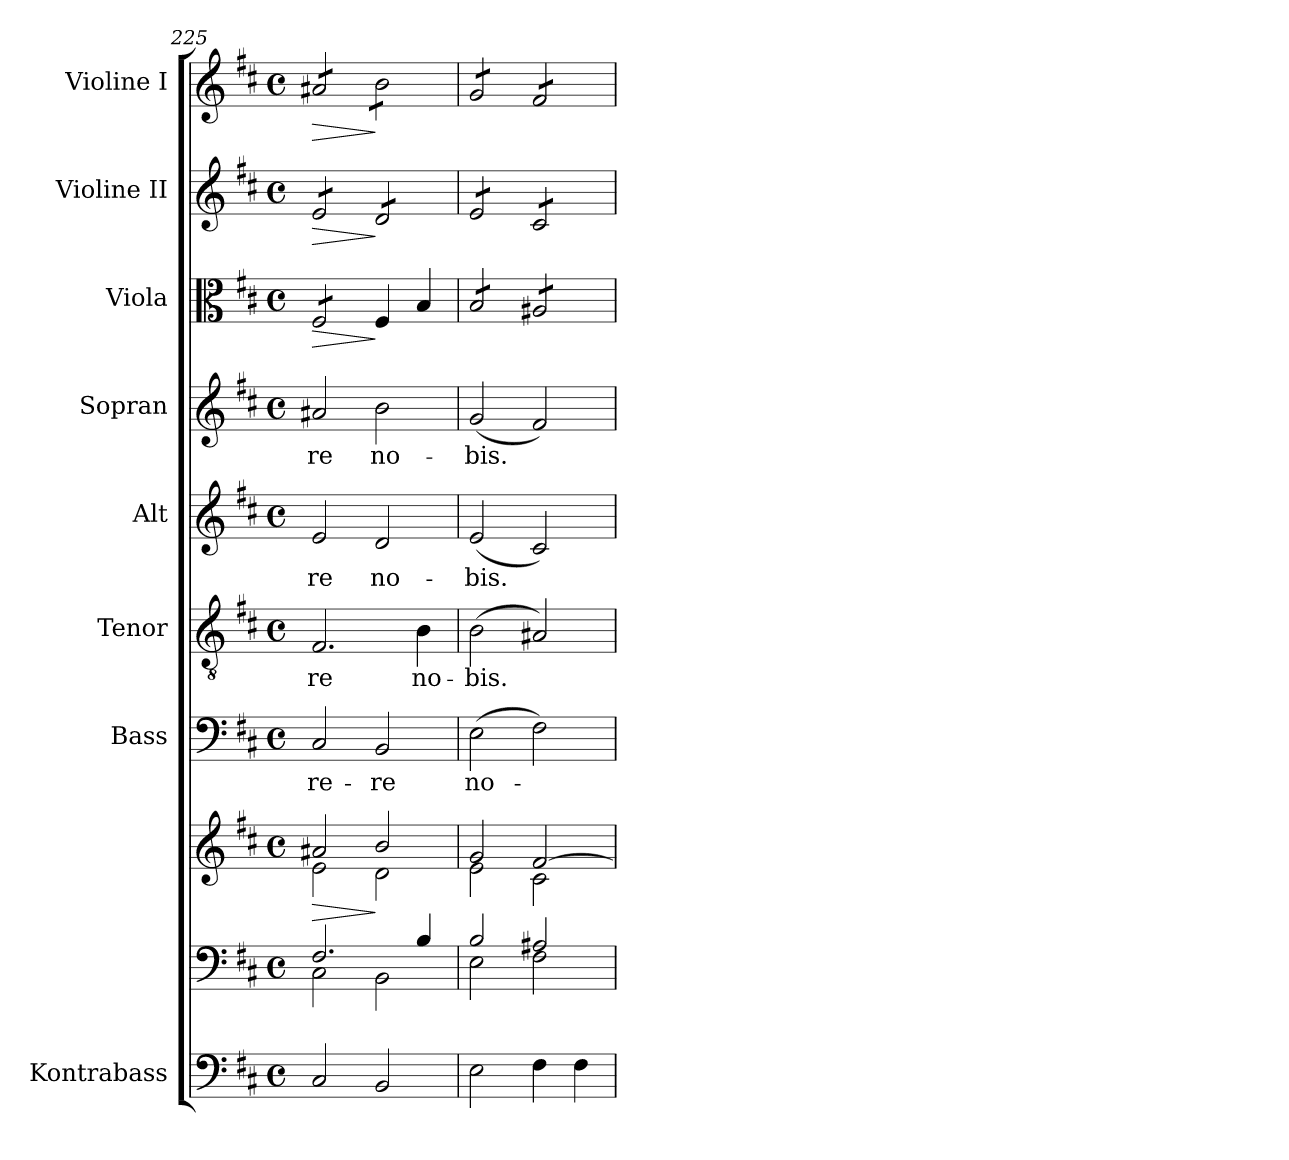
**kern	**kern	**kern	**dynam	**kern	**text	**kern	**text	**kern	**text	**kern	**text	**kern	**dynam	**kern	**dynam	**kern	**dynam
*part9	*part8	*part8	*part8	*part7	*part7	*part6	*part6	*part5	*part5	*part4	*part4	*part3	*part3	*part2	*part2	*part1	*part1
*staff10	*staff9	*staff8	*staff8/9	*staff7	*staff7	*staff6	*staff6	*staff5	*staff5	*staff4	*staff4	*staff3	*staff3	*staff2	*staff2	*staff1	*staff1
*I"Kontrabass	*	*	*	*I"Bass	*	*I"Tenor	*	*I"Alt	*	*I"Sopran	*	*I"Viola	*	*I"Violine II	*	*I"Violine I	*
*I'Kb.	*	*	*	*I'B.	*	*I'T.	*	*I'A.	*	*I'S.	*	*I'Vla.	*	*I'Vl. II	*	*I'Vl. I	*
!!LO:PB:g=z
*clefF4	*clefF4	*clefG2	*	*clefF4	*	*clefGv2	*	*clefG2	*	*clefG2	*	*clefC3	*	*clefG2	*	*clefG2	*
*ITrd7c12	*	*	*	*	*	*	*	*	*	*	*	*	*	*	*	*	*
*k[f#c#]	*k[f#c#]	*k[f#c#]	*	*k[f#c#]	*	*k[f#c#]	*	*k[f#c#]	*	*k[f#c#]	*	*k[f#c#]	*	*k[f#c#]	*	*k[f#c#]	*
*D:	*D:	*D:	*	*D:	*	*D:	*	*D:	*	*D:	*	*D:	*	*D:	*	*D:	*
*M4/4	*M4/4	*M4/4	*	*M4/4	*	*M4/4	*	*M4/4	*	*M4/4	*	*M4/4	*	*M4/4	*	*M4/4	*
*met(c)	*met(c)	*met(c)	*	*met(c)	*	*met(c)	*	*met(c)	*	*met(c)	*	*met(c)	*	*met(c)	*	*met(c)	*
=225	=225	=225	=225	=225	=225	=225	=225	=225	=225	=225	=225	=225	=225	=225	=225	=225	=225
*	*^	*	*	*	*	*	*	*	*	*	*	*	*	*	*	*	*
!	!	!	!	!LO:HP:b	!	!LO:LY:b	!	!LO:LY:b	!	!LO:LY:b	!	!LO:LY:b	!	!LO:HP:b	!	!LO:HP:b	!	!LO:HP:b
*	*	*	*^	*	*	*	*	*	*	*	*	*	*	*	*	*	*	*
*	*	*	*	*	*	*	*	*	*	*	*	*	*	*tremolo	*	*	*	*	*
*	*	*	*	*	*	*	*	*	*	*	*	*	*	*	*	*tremolo	*	*	*
*	*	*	*	*	*	*	*	*	*	*	*	*	*	*	*	*	*	*tremolo	*
2CC#/	2.F#/	2C#\	2a#X/	2e\	>	2C#/	-re-	2.F#/	-re	2e/	-re	2a#X/	-re	8F#/L	>	8e/L	>	8a#X/L	>
.	.	.	.	.	.	.	.	.	.	.	.	.	.	8F#/	.	8e/	.	8a#X/	.
.	.	.	.	.	.	.	.	.	.	.	.	.	.	8F#/	.	8e/	.	8a#X/	.
.	.	.	.	.	.	.	.	.	.	.	.	.	.	8F#/J	.	8e/J	.	8a#X/J	.
*	*	*	*	*	*	*	*	*	*	*	*	*	*	*Xtremolo	*	*	*	*	*
!	!	!	!	!	!	!	!LO:LY:b	!	!	!	!LO:LY:b	!	!LO:LY:b	!	!	!	!	!	!
2BBB/	.	2BB\	2b/	2d\	]	2BB/	-re	.	.	2d/	no-	2b\	no-	4F#/	]	8d/L	]	8b\L	]
.	.	.	.	.	.	.	.	.	.	.	.	.	.	.	.	8d/	.	8b\	.
!	!	!	!	!	!	!	!	!	!LO:LY:b	!	!	!	!	!	!	!	!	!	!
.	4B/	.	.	.	.	.	.	4B\	no-	.	.	.	.	4B/	.	8d/	.	8b\	.
.	.	.	.	.	.	.	.	.	.	.	.	.	.	.	.	8d/J	.	8b\J	.
=226	=226	=226	=226	=226	=226	=226	=226	=226	=226	=226	=226	=226	=226	=226	=226	=226	=226	=226	=226
!	!	!	!	!	!	!	!LO:LY:b	!	!LO:LY:b	!	!LO:LY:b	!	!LO:LY:b	!	!	!	!	!	!
*	*	*	*	*	*	*	*	*	*	*	*	*	*	*tremolo	*	*	*	*	*
2EE\	2B/	2E\	2g/	2e\	.	(>2E\	no-	(>2B\	-bis.	(<2e/	-bis.	(<2g/	-bis.	8B/L	.	8e/L	.	8g/L	.
.	.	.	.	.	.	.	.	.	.	.	.	.	.	8B/	.	8e/	.	8g/	.
.	.	.	.	.	.	.	.	.	.	.	.	.	.	8B/	.	8e/	.	8g/	.
.	.	.	.	.	.	.	.	.	.	.	.	.	.	8B/J	.	8e/J	.	8g/J	.
4FF#\	2A#X/	2F#\	[>2f#/	2c#\	.	2F#\)	.	2A#X/)	.	2c#/)	.	2f#/)	.	8A#X/L	.	8c#/L	.	8f#/L	.
.	.	.	.	.	.	.	.	.	.	.	.	.	.	8A#X/	.	8c#/	.	8f#/	.
4FF#\	.	.	.	.	.	.	.	.	.	.	.	.	.	8A#X/	.	8c#/	.	8f#/	.
.	.	.	.	.	.	.	.	.	.	.	.	.	.	8A#X/J	.	8c#/J	.	8f#/J	.
*	*	*	*	*	*	*	*	*	*	*	*	*	*	*	*	*	*	*Xtremolo	*
*	*	*	*	*	*	*	*	*	*	*	*	*	*	*	*	*Xtremolo	*	*	*
*	*	*	*	*	*	*	*	*	*	*	*	*	*	*Xtremolo	*	*	*	*	*
*	*v	*v	*	*	*	*	*	*	*	*	*	*	*	*	*	*	*	*	*
*	*	*v	*v	*	*	*	*	*	*	*	*	*	*	*	*	*	*	*
=	=	=	=	=	=	=	=	=	=	=	=	=	=	=	=	=	=
*-	*-	*-	*-	*-	*-	*-	*-	*-	*-	*-	*-	*-	*-	*-	*-	*-	*-
